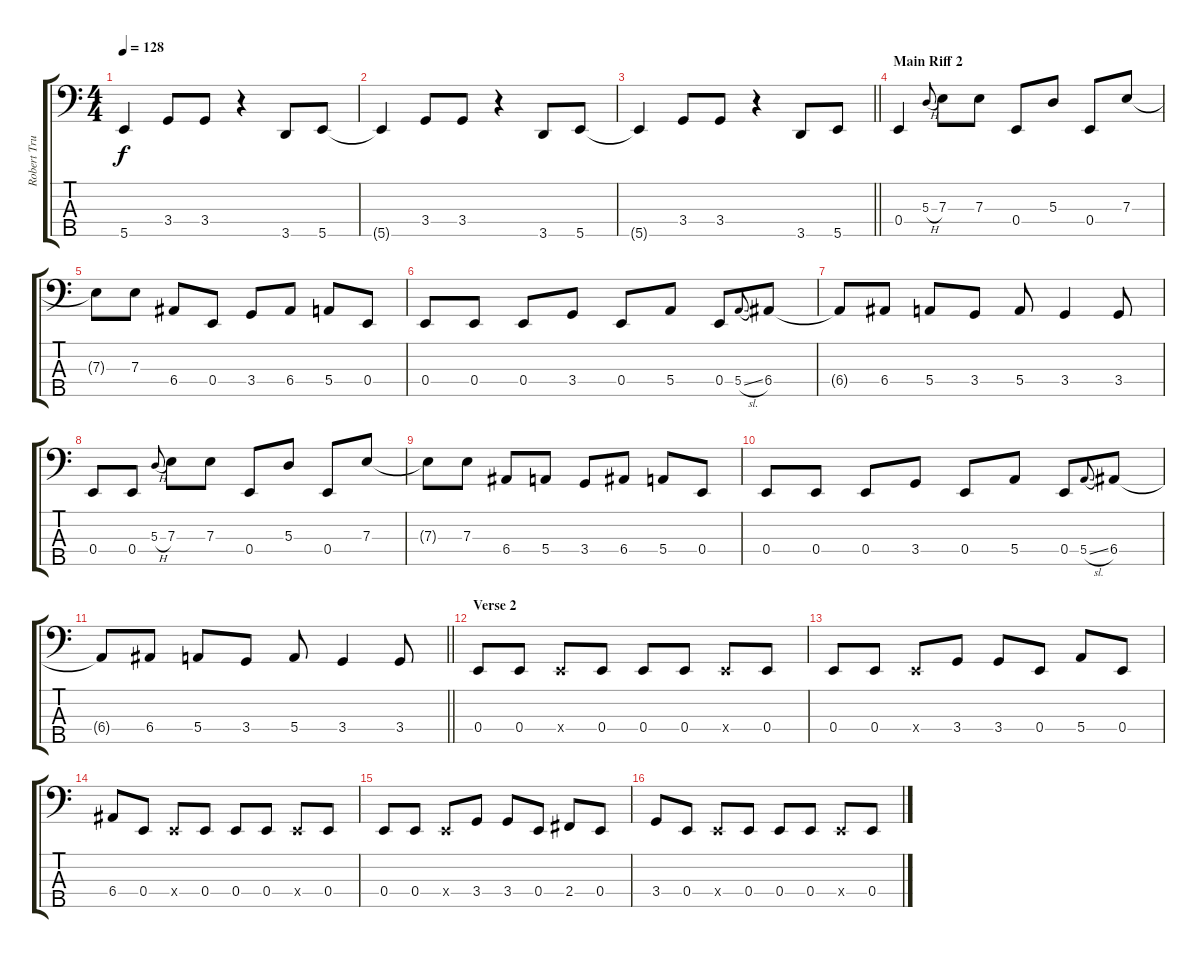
\track ("Robert Trujillo (Bass)" "Robert Tru") {instrument electricbassfinger}
\staff {score tabs}
\tuning (G2 D2 A1 E1 B0) {hide}
\ts (4 4)
\tempo 128
\clef f4
\ks c
5.5{t}.4{dy f} 3.4.8 3.4.8 r.4 3.5.8 5.5.8 |
5.5{t}.4 3.4.8 3.4.8 r.4 3.5.8 5.5.8 |
\barLineRight lightlight
5.5{t}.4 3.4.8 3.4.8 r.4 3.5.8 5.5.8 |
\section ("" "Main Riff 2")
0.4.4 5.3{h}.8{gr onbeat} 7.3.8 7.3.8 0.4.8 5.3.8 0.4.8 7.3.8 |
7.3{t}.8 7.3.8 6.4.8 0.4.8 3.4.8 6.4.8 5.4.8 0.4.8 |
0.4.8 0.4.8 0.4.8 3.4.8 0.4.8 5.4.8 0.4.8 5.4{sl}.8{gr onbeat} 6.4.8 |
6.4{t}.8 6.4.8 5.4.8 3.4.8 5.4.8 3.4.4 3.4.8 |
0.4.8 0.4.8 5.3{h}.8{gr onbeat} 7.3.8 7.3.8 0.4.8 5.3.8 0.4.8 7.3.8 |
7.3{t}.8 7.3.8 6.4.8 5.4.8 3.4.8 6.4.8 5.4.8 0.4.8 |
0.4.8 0.4.8 0.4.8 3.4.8 0.4.8 5.4.8 0.4.8 5.4{sl}.8{gr onbeat} 6.4.8 |
\barLineRight lightlight
6.4{t}.8 6.4.8 5.4.8 3.4.8 5.4.8 3.4.4 3.4.8 |
\section ("" "Verse 2")
0.4.8 0.4.8 0.4{x}.8 0.4.8 0.4.8 0.4.8 0.4{x}.8 0.4.8 |
0.4.8 0.4.8 0.4{x}.8 3.4.8 3.4.8 0.4.8 5.4.8 0.4.8 |
6.4.8 0.4.8 0.4{x}.8 0.4.8 0.4.8 0.4.8 0.4{x}.8 0.4.8 |
0.4.8 0.4.8 0.4{x}.8 3.4.8 3.4.8 0.4.8 2.4.8 0.4.8 |
3.4.8 0.4.8 0.4{x}.8 0.4.8 0.4.8 0.4.8 0.4{x}.8 0.4.8
